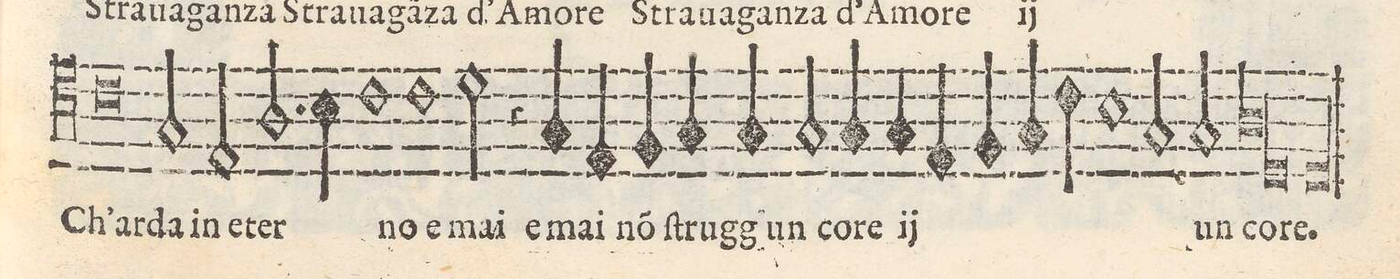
**kern	**text
*I"TENORE	*
*clefC4	*
*k[]	*
*met(C)	*
*M2/1	*
0c	Ch`ar-
=51-	=51-
2G/	-da in
2E/	e-
2.A/	-ter-
4B\	.
=52-	=52-
1c	.
1c	-no e
=53-	=53-
2d\	mai
4r	.
4G/	e
4E/	mai
4F/	nõ(n)
4G/	ſtrug-
4G/	-g`un
=54-	=54-
2G/	co-
4G/	-re
*	*ij
4G/	e
4E/	mai
4F/	non
4G/	ſtrug-
4c\	-g` un
=55-	=55-
1B	co-
2G/	-re
*	*Xij
2G/	un
=56-	=56-
*lig	*
1A	co-
1D	.
*Xlig	*
=57-	=57-
00D	-re.
==	==
*-	*-
